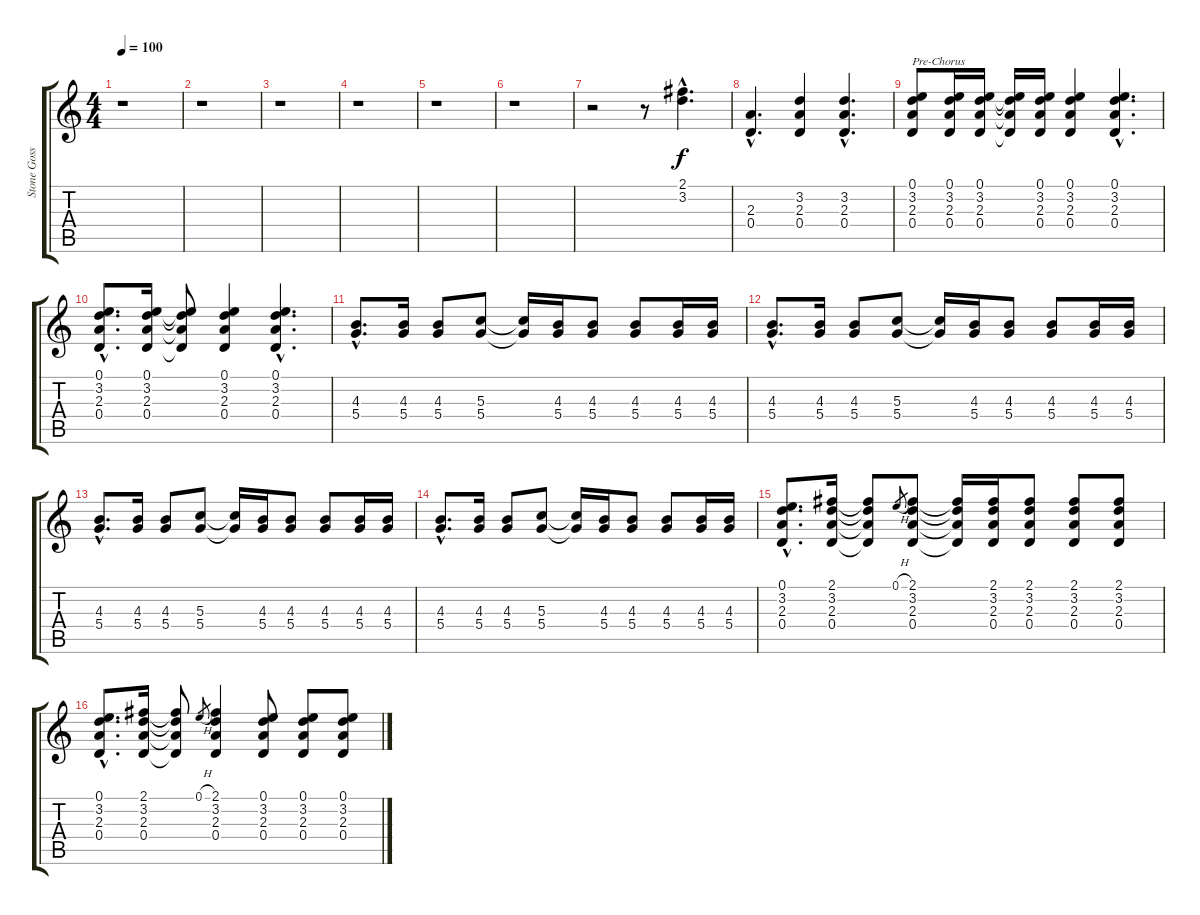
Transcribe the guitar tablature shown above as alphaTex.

\track ("Stone Gossard" "Stone Goss") {instrument overdrivenguitar}
\staff {score tabs}
\tuning (E4 B3 G3 D3 A2 E2) {hide}
\ts (4 4)
\tempo 100
\clef g2
\ks c
r.1{dy f} |
r.1 |
r.1 |
r.1 |
r.1 |
r.1 |
r.2 r.8 (2.1{hac} 3.2{hac}).4{d} |
(2.3{hac} 0.4{hac}).4{d} (3.2 2.3 0.4).4 (3.2{hac} 2.3{hac} 0.4{hac}).4{d} |
(0.1 3.2 2.3 0.4).8{txt "Pre-Chorus"} (0.1 3.2 2.3 0.4).16 (0.1 3.2 2.3 0.4).16 (0.1{t} 3.2{t} 2.3{t} 0.4{t}).16 (0.1 3.2 2.3 0.4).16 (0.1 3.2 2.3 0.4).4 (0.1{hac} 3.2{hac} 2.3{hac} 0.4{hac}).4{d} |
(0.1{hac} 3.2{hac} 2.3{hac} 0.4{hac}).8{d} (0.1 3.2 2.3 0.4).16 (0.1{t} 3.2{t} 2.3{t} 0.4{t}).8 (0.1 3.2 2.3 0.4).4 (0.1{hac} 3.2{hac} 2.3{hac} 0.4{hac}).4{d} |
(4.3{hac} 5.4{hac}).8{d} (4.3 5.4).16 (4.3 5.4).8 (5.3 5.4).8 (5.3{t} 5.4{t}).16 (4.3 5.4).16 (4.3 5.4).8 (4.3 5.4).8 (4.3 5.4).16 (4.3 5.4).16 |
(4.3{hac} 5.4{hac}).8{d} (4.3 5.4).16 (4.3 5.4).8 (5.3 5.4).8 (5.3{t} 5.4{t}).16 (4.3 5.4).16 (4.3 5.4).8 (4.3 5.4).8 (4.3 5.4).16 (4.3 5.4).16 |
(4.3{hac} 5.4{hac}).8{d} (4.3 5.4).16 (4.3 5.4).8 (5.3 5.4).8 (5.3{t} 5.4{t}).16 (4.3 5.4).16 (4.3 5.4).8 (4.3 5.4).8 (4.3 5.4).16 (4.3 5.4).16 |
(4.3{hac} 5.4{hac}).8{d} (4.3 5.4).16 (4.3 5.4).8 (5.3 5.4).8 (5.3{t} 5.4{t}).16 (4.3 5.4).16 (4.3 5.4).8 (4.3 5.4).8 (4.3 5.4).16 (4.3 5.4).16 |
(0.1{hac} 3.2{hac} 2.3{hac} 0.4{hac}).8{d} (2.1 3.2 2.3 0.4).16 (2.1{t} 3.2{t} 2.3{t} 0.4{t}).8 0.1{h}.8{gr} (2.1 3.2 2.3 0.4).8 (2.1{t} 3.2{t} 2.3{t} 0.4{t}).16 (2.1 3.2 2.3 0.4).16 (2.1 3.2 2.3 0.4).8 (2.1 3.2 2.3 0.4).8 (2.1 3.2 2.3 0.4).8 |
(0.1{hac} 3.2{hac} 2.3{hac} 0.4{hac}).8{d} (2.1 3.2 2.3 0.4).16 (2.1{t} 3.2{t} 2.3{t} 0.4{t}).8 0.1{h}.8{gr} (2.1 3.2 2.3 0.4).4 (0.1 3.2 2.3 0.4).8 (0.1 3.2 2.3 0.4).8 (0.1 3.2 2.3 0.4).8
